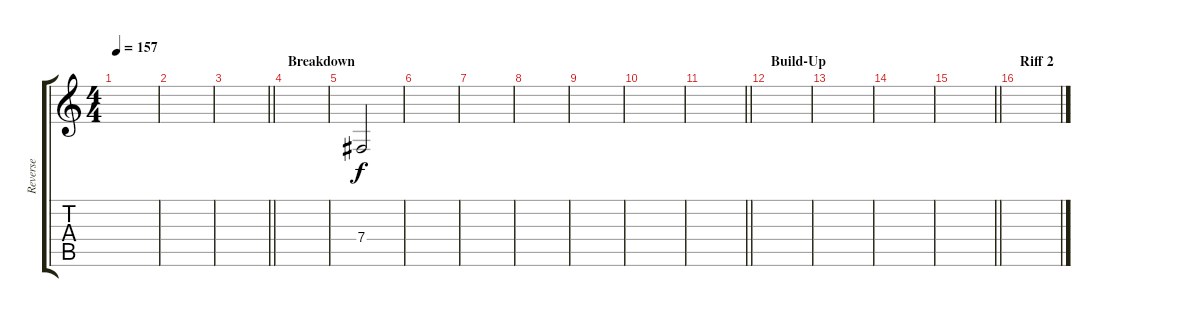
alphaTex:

\track ("Reverse" "Reverse") {instrument reversecymbal}
\staff {score tabs}
\tuning (Db4 Ab3 E3 B2 Gb2 B1) {hide}
\ts (4 4)
\tempo 157
\clef g2
\ks c
|
|
\barLineRight lightlight
|
\section ("" "Breakdown")
|
7.4.2 |
|
|
|
|
|
\barLineRight lightlight
|
\section ("" "Build-Up")
|
|
|
\barLineRight lightlight
|
\section ("" "Riff 2")
